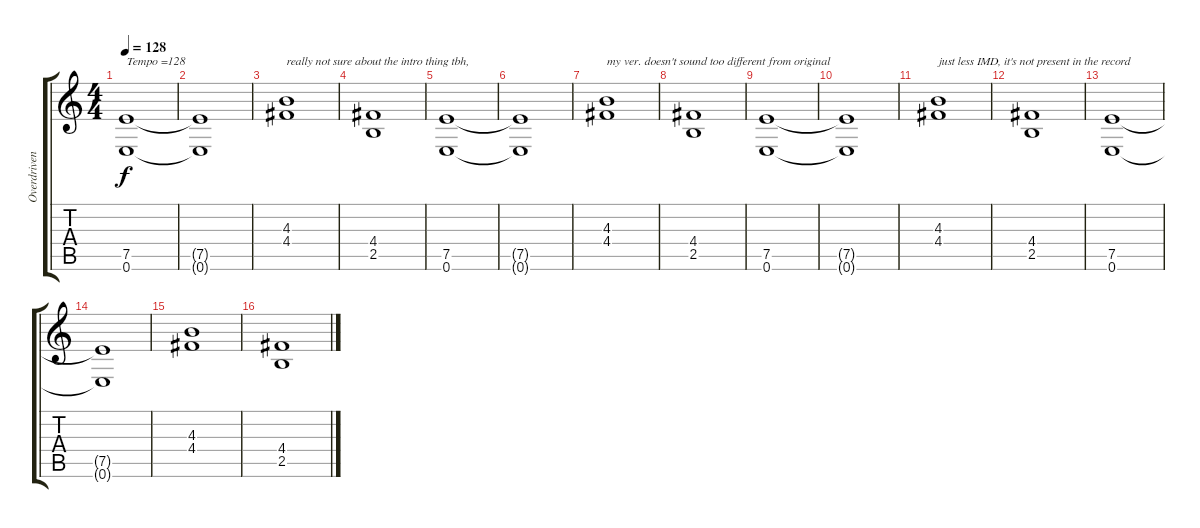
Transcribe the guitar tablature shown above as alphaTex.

\track ("Overdriven Guitar I" "Overdriven") {instrument overdrivenguitar}
\staff {score tabs}
\tuning (E4 B3 G3 D3 A2 E2) {hide}
\ts (4 4)
\tempo 128
\clef g2
\ks c
(7.5 0.6).1{txt "Tempo =128" dy f volume 0 instrument overdrivenguitar} |
(7.5{t} 0.6{t}).1{volume 1} |
(4.3 4.4).1{txt "really not sure about the intro thing tbh,"} |
(4.4 2.5).1{volume 2} |
(7.5 0.6).1 |
(7.5{t} 0.6{t}).1 |
(4.3 4.4).1{txt "my ver. doesn't sound too different from original" volume 3} |
(4.4 2.5).1 |
(7.5 0.6).1 |
(7.5{t} 0.6{t}).1{volume 4} |
(4.3 4.4).1{txt "just less IMD, it's not present in the record"} |
(4.4 2.5).1 |
(7.5 0.6).1{volume 7} |
(7.5{t} 0.6{t}).1 |
(4.3 4.4).1{volume 8} |
(4.4 2.5).1
